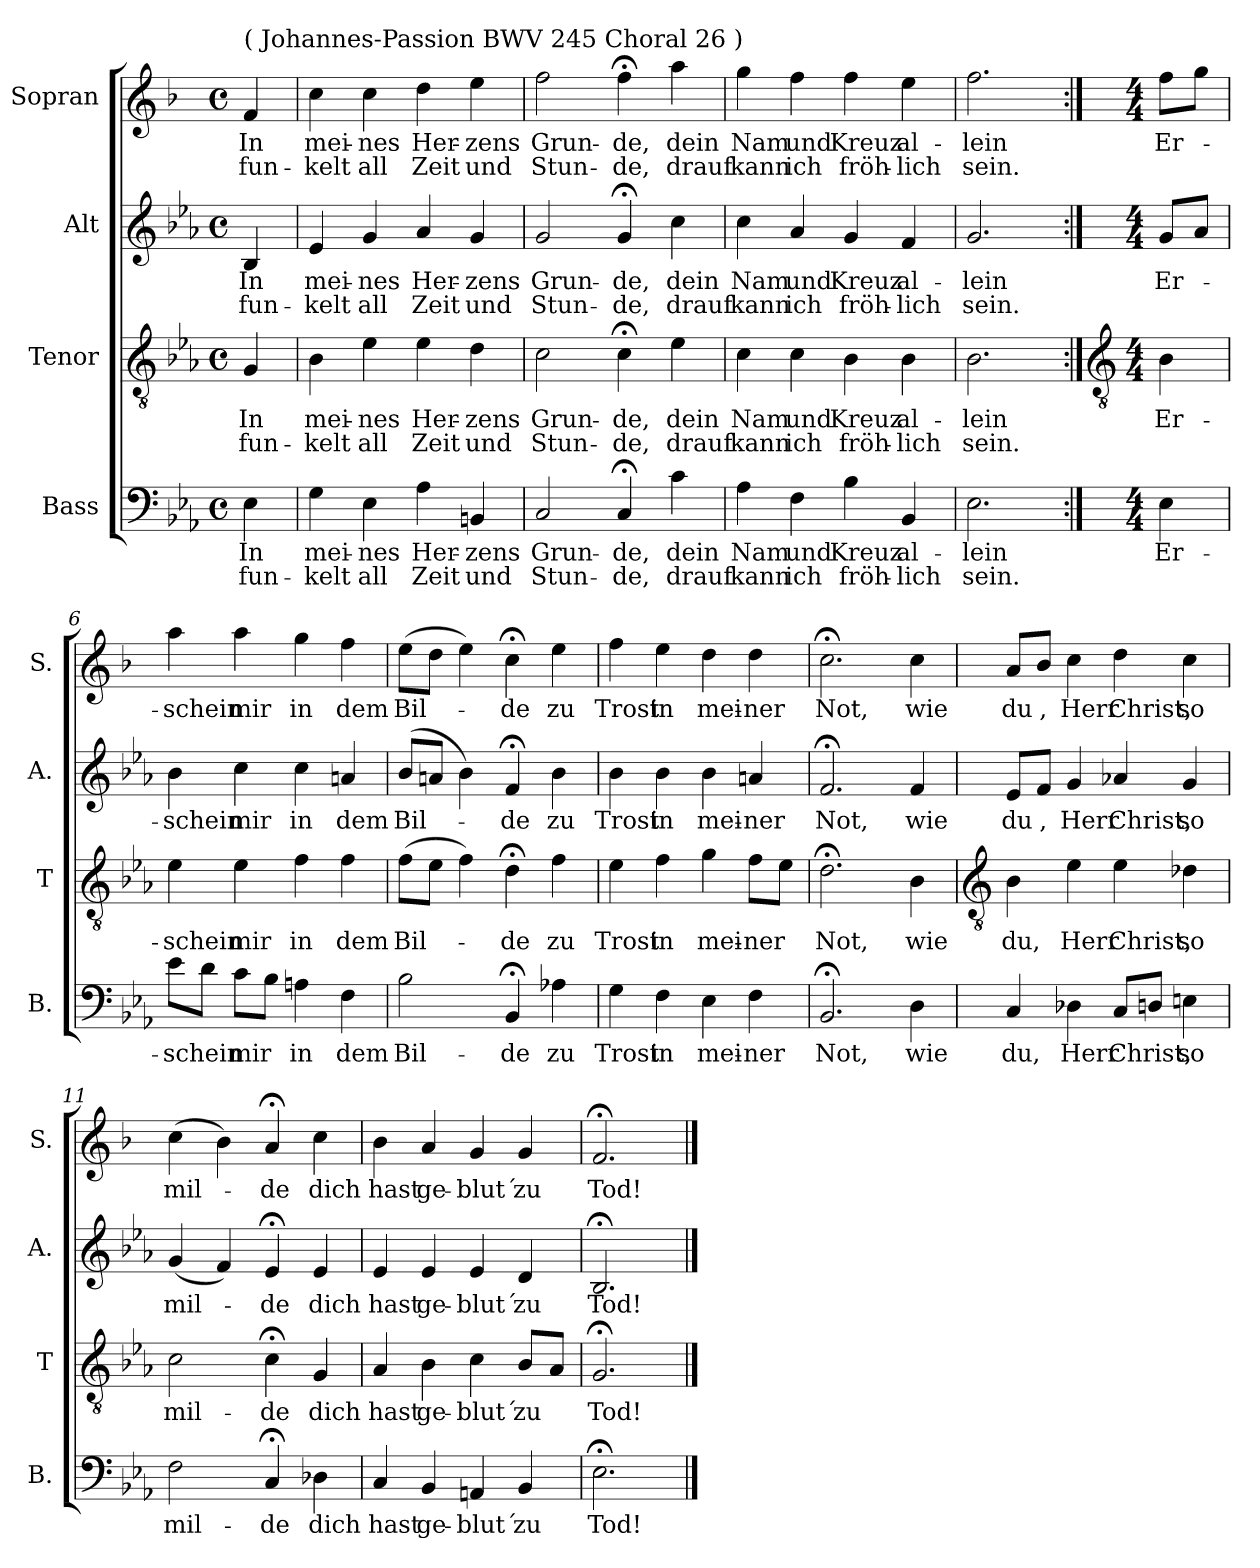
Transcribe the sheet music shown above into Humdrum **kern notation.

**kern	**text	**text	**kern	**text	**text	**kern	**text	**text	**kern	**text	**text
*part4	*part4	*part4	*part3	*part3	*part3	*part2	*part2	*part2	*part1	*part1	*part1
*staff4	*staff4	*staff4	*staff3	*staff3	*staff3	*staff2	*staff2	*staff2	*staff1	*staff1	*staff1
*I"Bass	*	*	*I"Tenor	*	*	*I"Alt	*	*	*I"Sopran	*	*
*I'B.	*	*	*I'T	*	*	*I'A.	*	*	*I'S.	*	*
*clefF4	*	*	*clefGv2	*	*	*clefG2	*	*	*clefG2	*	*
*	*	*	*	*	*	*	*	*	*ITrd1c2	*	*
*k[b-e-a-]	*	*	*k[b-e-a-]	*	*	*k[b-e-a-]	*	*	*k[b-e-a-]	*	*
*E-:	*	*	*E-:	*	*	*E-:	*	*	*E-:	*	*
*M4/4	*	*	*M4/4	*	*	*M4/4	*	*	*M4/4	*	*
*met(c)	*	*	*met(c)	*	*	*met(c)	*	*	*met(c)	*	*
=	=	=	=	=	=	=	=	=	=	=	=
!	!	!	!	!	!	!	!	!	!LO:TX:a:t=( Johannes-Passion BWV 245 Choral 26 )	!	!
!	!LO:LY:b	!LO:LY:b	!	!LO:LY:b	!LO:LY:b	!	!LO:LY:b	!LO:LY:b	!	!LO:LY:b	!LO:LY:b
4E-	In	fun-	4G	In	fun-	4B-	In	fun-	4e-	In	fun-
=1	=1	=1	=1	=1	=1	=1	=1	=1	=1	=1	=1
!	!LO:LY:b	!LO:LY:b	!	!LO:LY:b	!LO:LY:b	!	!LO:LY:b	!LO:LY:b	!	!LO:LY:b	!LO:LY:b
4G	-mei-	-kelt	4B-	-mei-	-kelt	4e-	-mei-	-kelt	4b-	-mei-	-kelt
!	!LO:LY:b	!LO:LY:b	!	!LO:LY:b	!LO:LY:b	!	!LO:LY:b	!LO:LY:b	!	!LO:LY:b	!LO:LY:b
4E-	nes	all	4e-	nes	all	4g	nes	all	4b-	nes	all
!	!LO:LY:b	!LO:LY:b	!	!LO:LY:b	!LO:LY:b	!	!LO:LY:b	!LO:LY:b	!	!LO:LY:b	!LO:LY:b
4A-	Her-	-Zeit	4e-	Her-	-Zeit	4a-	Her-	-Zeit	4cc	Her-	-Zeit
!	!LO:LY:b	!LO:LY:b	!	!LO:LY:b	!LO:LY:b	!	!LO:LY:b	!LO:LY:b	!	!LO:LY:b	!LO:LY:b
4BBn	zens	und	4d	zens	und	4g	zens	und	4dd	zens	und
=2	=2	=2	=2	=2	=2	=2	=2	=2	=2	=2	=2
!	!LO:LY:b	!LO:LY:b	!	!LO:LY:b	!LO:LY:b	!	!LO:LY:b	!LO:LY:b	!	!LO:LY:b	!LO:LY:b
2C	Grun-	-Stun-	2c	Grun-	-Stun-	2g	Grun-	-Stun-	2ee-	Grun-	-Stun-
!	!LO:LY:b	!LO:LY:b	!	!LO:LY:b	!LO:LY:b	!	!LO:LY:b	!LO:LY:b	!	!LO:LY:b	!LO:LY:b
4C;<	-de,	de,	4c;<	-de,	de,	4g;<	-de,	de,	4ee-;<	-de,	de,
!	!LO:LY:b	!LO:LY:b	!	!LO:LY:b	!LO:LY:b	!	!LO:LY:b	!LO:LY:b	!	!LO:LY:b	!LO:LY:b
4c	dein	drauf	4e-	dein	drauf	4cc	dein	drauf	4gg	dein	drauf
=3	=3	=3	=3	=3	=3	=3	=3	=3	=3	=3	=3
!	!LO:LY:b	!LO:LY:b	!	!LO:LY:b	!LO:LY:b	!	!LO:LY:b	!LO:LY:b	!	!LO:LY:b	!LO:LY:b
4A-	Nam	kann	4c	Nam	kann	4cc	Nam	kann	4ff	Nam	kann
!	!LO:LY:b	!LO:LY:b	!	!LO:LY:b	!LO:LY:b	!	!LO:LY:b	!LO:LY:b	!	!LO:LY:b	!LO:LY:b
4F	und	ich	4c	und	ich	4a-	und	ich	4ee-	und	ich
!	!LO:LY:b	!LO:LY:b	!	!LO:LY:b	!LO:LY:b	!	!LO:LY:b	!LO:LY:b	!	!LO:LY:b	!LO:LY:b
4B-	Kreuz	fröh-	4B-	Kreuz	fröh-	4g	Kreuz	fröh-	4ee-	Kreuz	fröh-
!	!LO:LY:b	!LO:LY:b	!	!LO:LY:b	!LO:LY:b	!	!LO:LY:b	!LO:LY:b	!	!LO:LY:b	!LO:LY:b
4BB-	-al-	-lich	4B-	-al-	-lich	4f	-al-	-lich	4dd	-al-	-lich
=4	=4	=4	=4	=4	=4	=4	=4	=4	=4	=4	=4
!	!LO:LY:b	!LO:LY:b	!	!LO:LY:b	!LO:LY:b	!	!LO:LY:b	!LO:LY:b	!	!LO:LY:b	!LO:LY:b
2.E-	lein	sein.	2.B-	lein	sein.	2.g	lein	sein.	2.ee-	lein	sein.
!!LO:LB:g=z
=5:|!	=5:|!	=5:|!	=5:|!	=5:|!	=5:|!	=5:|!	=5:|!	=5:|!	=5:|!	=5:|!	=5:|!
*	*	*	*clefGv2	*	*	*	*	*	*	*	*
*M4/4	*	*	*M4/4	*	*	*M4/4	*	*	*M4/4	*	*
!	!LO:LY:b	!	!	!LO:LY:b	!	!	!LO:LY:b	!	!	!LO:LY:b	!
4E-	Er-	.	4B-	Er-	.	8gL	Er-	.	8ee-L	Er-	.
.	.	.	.	.	.	8a-J	.	.	8ffJ	.	.
=6	=6	=6	=6	=6	=6	=6	=6	=6	=6	=6	=6
!	!LO:LY:b	!	!	!LO:LY:b	!	!	!LO:LY:b	!	!	!LO:LY:b	!
8e-L	-schein	.	4e-	-schein	.	4b-	-schein	.	4gg	-schein	.
8dJ	.	.	.	.	.	.	.	.	.	.	.
!	!LO:LY:b	!	!	!LO:LY:b	!	!	!LO:LY:b	!	!	!LO:LY:b	!
8cL	mir	.	4e-	mir	.	4cc	mir	.	4gg	mir	.
8B-J	.	.	.	.	.	.	.	.	.	.	.
!	!LO:LY:b	!	!	!LO:LY:b	!	!	!LO:LY:b	!	!	!LO:LY:b	!
4An	in	.	4f	in	.	4cc	in	.	4ff	in	.
!	!LO:LY:b	!	!	!LO:LY:b	!	!	!LO:LY:b	!	!	!LO:LY:b	!
4F	dem	.	4f	dem	.	4an	dem	.	4ee-	dem	.
=7	=7	=7	=7	=7	=7	=7	=7	=7	=7	=7	=7
!	!LO:LY:b	!	!	!LO:LY:b	!	!	!LO:LY:b	!	!	!LO:LY:b	!
2B-	Bil-	.	(>8fL	Bil-	.	(>8b-L	Bil-	.	(>8ddL	Bil-	.
.	.	.	8e-J	.	.	8anJ	.	.	8ccJ	.	.
.	.	.	4f)	.	.	4b-)	.	.	4dd)	.	.
!	!LO:LY:b	!	!	!LO:LY:b	!	!	!LO:LY:b	!	!	!LO:LY:b	!
4BB-;<	-de	.	4d;<	-de	.	4f;<	-de	.	4b-;<	-de	.
!	!LO:LY:b	!	!	!LO:LY:b	!	!	!LO:LY:b	!	!	!LO:LY:b	!
4A-X	zu	.	4f	zu	.	4b-	zu	.	4dd	zu	.
=8	=8	=8	=8	=8	=8	=8	=8	=8	=8	=8	=8
!	!LO:LY:b	!	!	!LO:LY:b	!	!	!LO:LY:b	!	!	!LO:LY:b	!
4G	Trost	.	4e-	Trost	.	4b-	Trost	.	4ee-	Trost	.
!	!LO:LY:b	!	!	!LO:LY:b	!	!	!LO:LY:b	!	!	!LO:LY:b	!
4F	in	.	4f	in	.	4b-	in	.	4dd	in	.
!	!LO:LY:b	!	!	!LO:LY:b	!	!	!LO:LY:b	!	!	!LO:LY:b	!
4E-	mei-	.	4g	mei-	.	4b-	mei-	.	4cc	mei-	.
!	!LO:LY:b	!	!	!LO:LY:b	!	!	!LO:LY:b	!	!	!LO:LY:b	!
4F	-ner	.	8fL	-ner	.	4an	-ner	.	4cc	-ner	.
.	.	.	8e-J	.	.	.	.	.	.	.	.
=9	=9	=9	=9	=9	=9	=9	=9	=9	=9	=9	=9
!	!LO:LY:b	!	!	!LO:LY:b	!	!	!LO:LY:b	!	!	!LO:LY:b	!
2.BB-;<	Not,	.	2.d;<	Not,	.	2.f;<	Not,	.	2.b-;<	Not,	.
!	!LO:LY:b	!	!	!LO:LY:b	!	!	!LO:LY:b	!	!	!LO:LY:b	!
4D	wie	.	4B-	wie	.	4f	wie	.	4b-	wie	.
!!LO:LB:g=z
=10	=10	=10	=10	=10	=10	=10	=10	=10	=10	=10	=10
*	*	*	*clefGv2	*	*	*	*	*	*	*	*
!	!LO:LY:b	!	!	!LO:LY:b	!	!	!LO:LY:b	!	!	!LO:LY:b	!
4C	du,	.	4B-	du,	.	8e-L	du	.	8gL	du	.
!	!	!	!	!	!	!	!LO:LY:b	!	!	!LO:LY:b	!
.	.	.	.	.	.	8fJ	,	.	8a-J	,	.
!	!LO:LY:b	!	!	!LO:LY:b	!	!	!LO:LY:b	!	!	!LO:LY:b	!
4D-X	Herr	.	4e-	Herr	.	4g	Herr	.	4b-	Herr	.
!	!LO:LY:b	!	!	!LO:LY:b	!	!	!LO:LY:b	!	!	!LO:LY:b	!
8CL	Christ,	.	4e-	Christ,	.	4a-X	Christ,	.	4cc	Christ,	.
8DnJ	.	.	.	.	.	.	.	.	.	.	.
!	!LO:LY:b	!	!	!LO:LY:b	!	!	!LO:LY:b	!	!	!LO:LY:b	!
4En	so	.	4d-X	so	.	4g	so	.	4b-	so	.
=11	=11	=11	=11	=11	=11	=11	=11	=11	=11	=11	=11
!	!LO:LY:b	!	!	!LO:LY:b	!	!	!LO:LY:b	!	!	!LO:LY:b	!
2F	mil-	.	2c	mil-	.	(<4g	mil-	.	(>4b-	mil-	.
.	.	.	.	.	.	4f)	.	.	4a-)	.	.
!	!LO:LY:b	!	!	!LO:LY:b	!	!	!LO:LY:b	!	!	!LO:LY:b	!
4C;<	-de	.	4c;<	-de	.	4e-;<	-de	.	4g;<	-de	.
!	!LO:LY:b	!	!	!LO:LY:b	!	!	!LO:LY:b	!	!	!LO:LY:b	!
4D-X	dich	.	4G	dich	.	4e-	dich	.	4b-	dich	.
=12	=12	=12	=12	=12	=12	=12	=12	=12	=12	=12	=12
!	!LO:LY:b	!	!	!LO:LY:b	!	!	!LO:LY:b	!	!	!LO:LY:b	!
4C	hast	.	4A-	hast	.	4e-	hast	.	4a-	hast	.
!	!LO:LY:b	!	!	!LO:LY:b	!	!	!LO:LY:b	!	!	!LO:LY:b	!
4BB-	ge-	.	4B-	ge-	.	4e-	ge-	.	4g	ge-	.
!	!LO:LY:b	!	!	!LO:LY:b	!	!	!LO:LY:b	!	!	!LO:LY:b	!
4AAn	-blut´	.	4c	-blut´	.	4e-	-blut´	.	4f	-blut´	.
!	!LO:LY:b	!	!	!LO:LY:b	!	!	!LO:LY:b	!	!	!LO:LY:b	!
4BB-	zu	.	8B-L	zu	.	4d	zu	.	4f	zu	.
.	.	.	8A-J	.	.	.	.	.	.	.	.
=13	=13	=13	=13	=13	=13	=13	=13	=13	=13	=13	=13
!	!LO:LY:b	!	!	!LO:LY:b	!	!	!LO:LY:b	!	!	!LO:LY:b	!
2.E-;<	Tod!	.	2.G;<	Tod!	.	2.B-;<	Tod!	.	2.e-;<	Tod!	.
==	==	==	==	==	==	==	==	==	==	==	==
*-	*-	*-	*-	*-	*-	*-	*-	*-	*-	*-	*-
